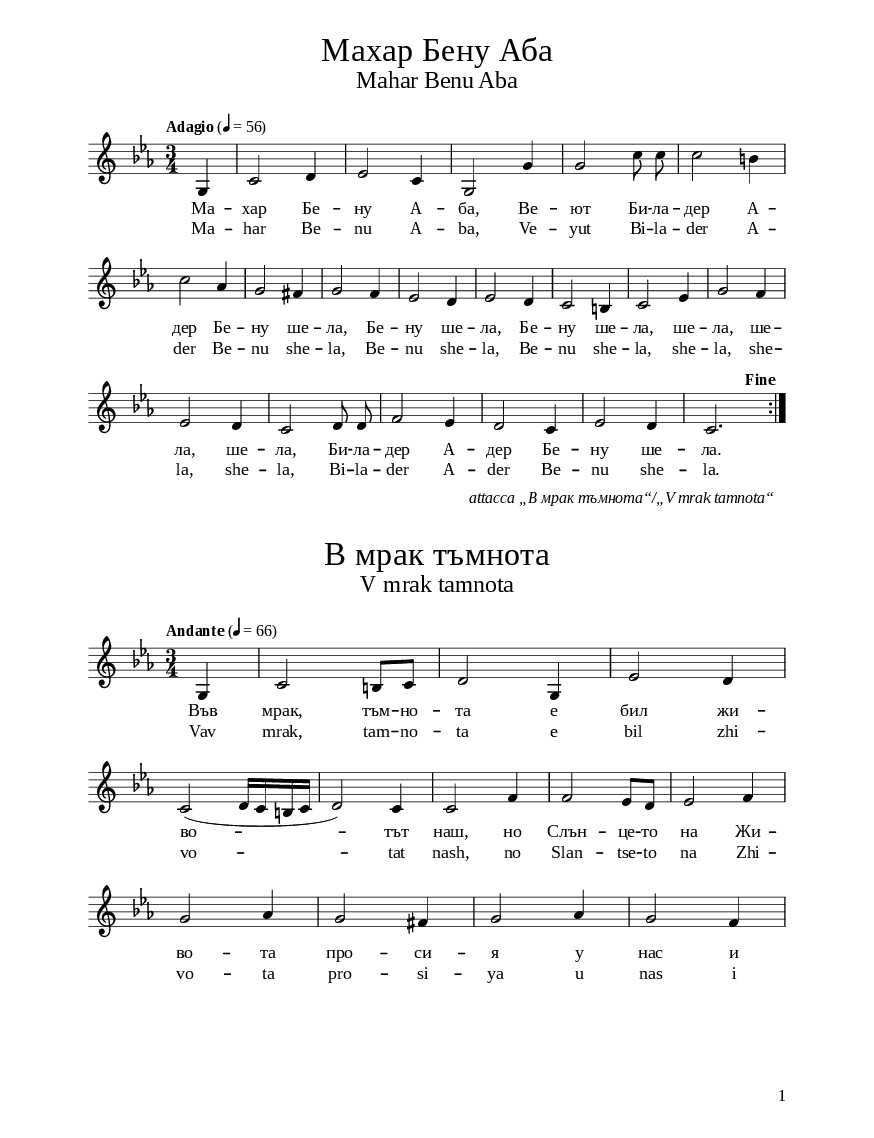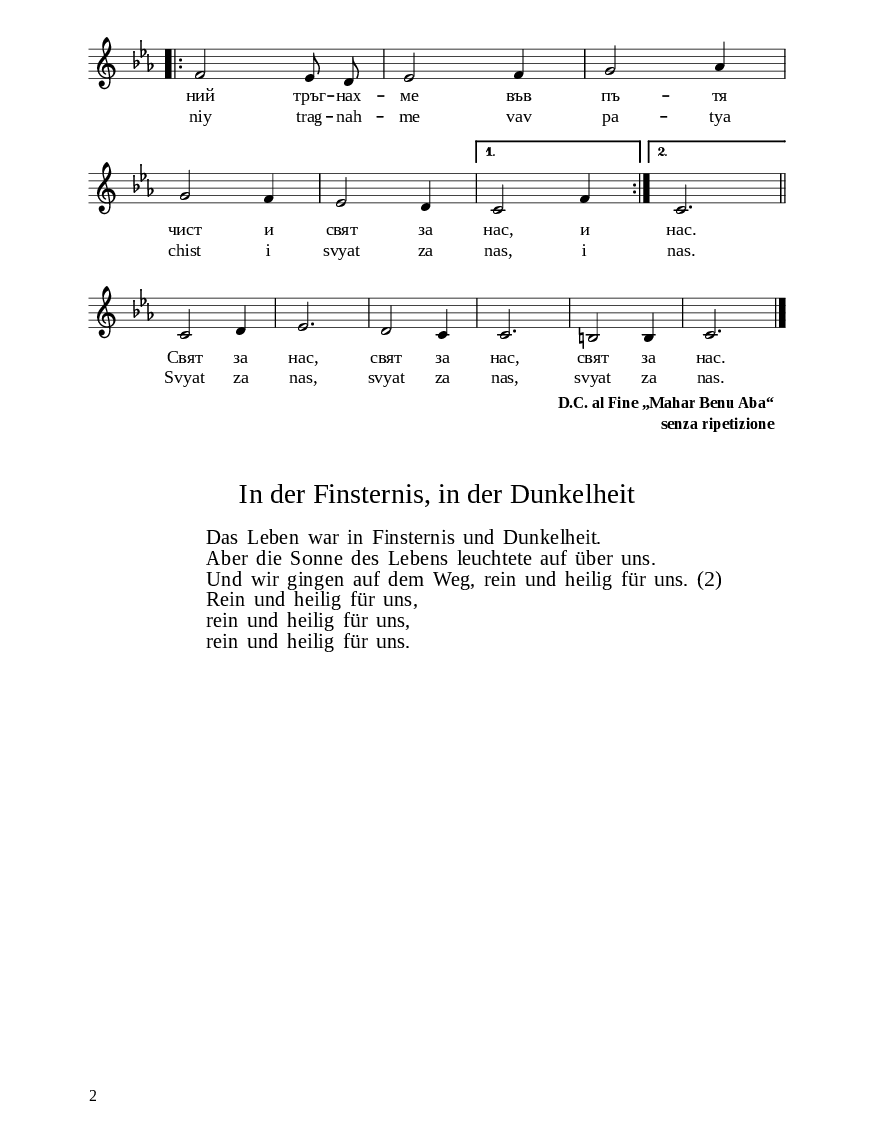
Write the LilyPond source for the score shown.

\version "2.24.0"

% include paper part and global functions
\include "include/globals.ily"

\bookpart {
  \label #'ref080
  \tocItem \markup "Махар Бену Аба – Mahar Benu Aba"
  \include "include/bookpart-paper.ily"
  \score {
    \include "include/score-layout.ily"

    \new Voice \relative c' {
      \clef treble
      \key c \minor
      \time 3/4
      \tempoFunc "Adagio" 4 "56"

      \autoBeamOff

      \partial 4

      \repeat volta 2 {
        g4 | c2 d4 | es2 c 4 |  g2 g'4 | g2 c8 c8 | c2 b4 |\break  c2 as4 |


        g2 fis4 |g2 f4 | es2 d4 |  es2 d4 | c2 b4 | c2 es4 | g2 f4 | \break

        es2 d4 | c2 d8 d | f2 es4 | d2 c4 | es2 d4 | \tempo "          Fine" c2.
      }

    }

    \addlyrics {
      Ма -- хар Бе -- ну А -- ба, Ве -- ют
      Би -- ла -- дер А -- дер Бе -- ну ше -- ла,
      Бе -- ну ше -- ла, Бе -- ну ше -- ла,
      ше -- ла, ше -- ла, ше -- ла,
      Би -- ла -- дер А -- дер Бе -- ну ше -- ла.
    }

    \addlyrics {
      Ma -- har Be -- nu A -- ba, Ve -- yut
      Bi -- la -- der A -- der Be -- nu she -- la,
      Be -- nu she -- la, Be -- nu she -- la,
      she -- la, she -- la, she -- la,
      Bi -- la -- der A -- der Be -- nu she -- la.
    }

    \header {
      title = \titleFunc "Махар Бену Аба" "Mahar Benu Aba"
    }

    \midi{}

  } % score

  \markup \italic \dc-one-nobold "attacca „В мрак тъмнота“/„V mrak tamnota“"

    \label #'ref080_1
  \tocItem \markup "В мрак тъмнота – V mrak tamnota"


  \score {
    \include "include/score-layout.ily"


    \new Voice \absolute {
      \clef treble
      \key c \minor
      \time 3/4
      \tempoFunc "Andante" 4 "66"

      \partial 4

      g4  | c'2 b8 c' | d'2 g4 | es'2 d'4 | \break c'2 ( d'16 c' b c'  |

      d'2 ) c'4 | c'2 f'4 | f'2 es'8 d' | es'2 f'4 |\break g'2 as'4

      g'2 fis'4 | g'2 as'4 | g'2 f'4 \pageBreak | \autoBeamOff \repeat volta 2 {
        f'2 es'8 d' |  es'2 f'4

        g'2 as'4 \break  | g'2 f'4 | es'2 d'4
      }  \alternative { { c'2 f'4 } {  c'2. } } \bar "||"  \break  |

      c'2 d'4 |  es'2. |  d'2 c'4 | c'2. | b2 b4 | c'2. | \bar "|."
    }

    \addlyrics {
      Във мрак, тъм
      -- но -- та е бил жи -- во -- тът наш, но Слън
      -- це -- то на Жи -- во -- та про -- си -- я у
      нас и ний тръг -- нах -- ме във пъ -- тя чист
      и свят за нас, и нас. Свят за нас, свят за
      нас, свят за нас.
    }
    \addlyrics {
      Vav mrak, tam -- no -- ta e bil zhi -- vo -- tat nash, no Slan
      -- tse -- to na Zhi -- vo -- ta pro -- si -- ya u nas i niy trag --
      nah -- me vav pa -- tya chist i svyat za nas, i nas. Svyat za
      nas, svyat za nas, svyat za nas.}

      \header {
        title = \titleFunc "В мрак тъмнота" "V mrak tamnota"
      }

      \midi{}

    }

    \markup \dc-two "D.C. al Fine „Mahar Benu Aba“" "senza ripetizione"

    \markup \empty-two

    % include foreign translation(s) of the song
    \version "2.20.0"

\markup \fill-line { \fontsize #deTitleFontSize "In der Finsternis, in der Dunkelheit" }
\markup \null
\markup \null
\markup \fontsize #deCoupletFontSize {
  \hspace #10
  \override #`(baseline-skip . ,deCoupletBaselineSkip)

  \column {
    \line { " " Das Leben war in Finsternis und Dunkelheit. }

    \line { " " Aber die Sonne des Lebens leuchtete auf über uns.}

    \line { " " Und wir gingen auf dem Weg, rein und heilig für uns. (2)}

    \line { " " Rein und heilig für uns,}

    \line { " "rein und heilig für uns, }
    \line { " " rein und heilig für uns. }

  }


}


  } % bookpart
